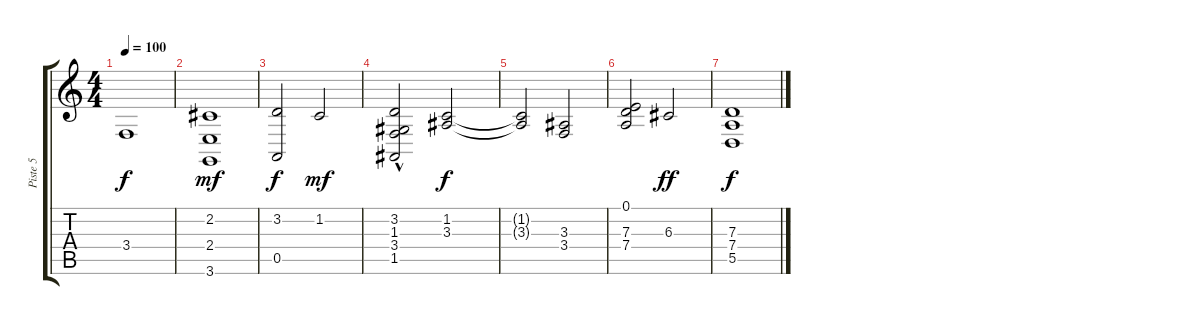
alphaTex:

\track ("Piste 5" "Piste 5") {instrument stringensemble2}
\staff {score tabs}
\tuning (E4 B3 G3 D3 A2 E2) {hide}
\ts (4 4)
\tempo 100
\clef g2
\ks c
3.4.1{dy f} |
(2.2 2.4 3.6).1{dy mf} |
(3.2 0.5).2{dy f} 1.2.2{dy mf} |
(3.2 1.3{hac} 3.4 1.5).2 (1.2 3.3).2{dy f} |
(1.2{t} 3.3{t}).2 (3.3 3.4).2 |
(0.1 7.3 7.4).2 6.3.2{dy ff} |
(7.3 7.4 5.5).1{dy f}
